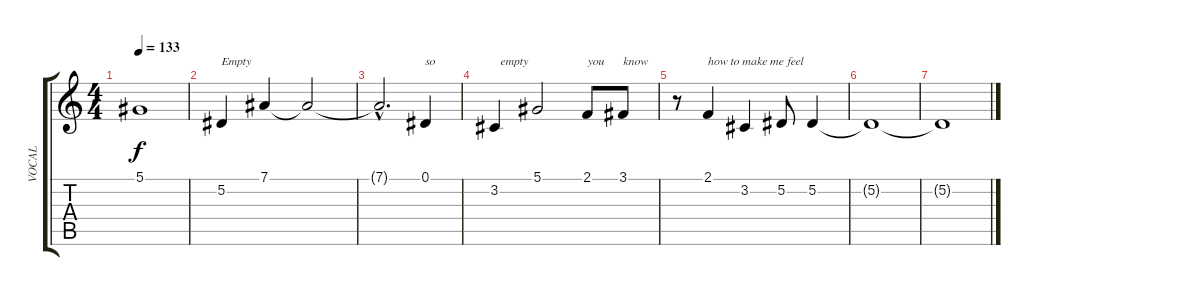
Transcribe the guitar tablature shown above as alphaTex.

\track ("VOCAL" "VOCAL") {instrument violin}
\staff {score tabs}
\tuning (Eb4 Bb3 Gb3 Db3 Ab2 Eb2) {hide}
\ts (4 4)
\tempo 133
\clef g2
\ks c
5.1{t}.1{dy f} |
5.2.4{txt "Empty"} 7.1.4 7.1{t}.2 |
7.1{hac t}.2{d} 0.1.4{txt "so"} |
3.2.4{txt "  empty"} 5.1.2 2.1.8{txt "you"} 3.1.8{txt "know"} |
r.8 2.1.4{txt "how to make me feel"} 3.2.4 5.2.8 5.2.4 |
5.2{t}.1{volume 0} |
5.2{t}.1
